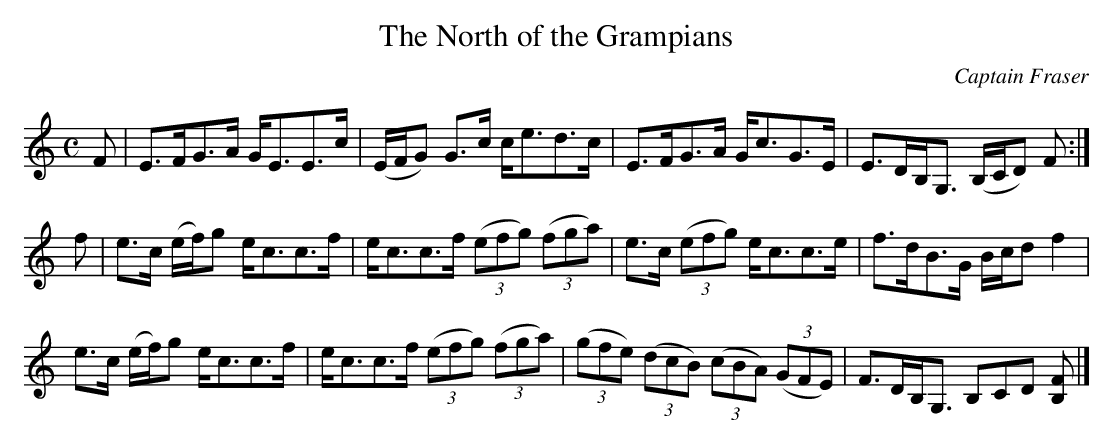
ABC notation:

X:1
T:North of the Grampians, The
C:Captain Fraser
M:C
Q:120
K:Am
F|\
E>FG>A G<EE>c| (E/F/G) G>c c<ed>c| E>FG>A G<cG>E| E>DB,<G, (B,/C/D) F:|
f|\
e>c (e/f/)g e<cc>f| e<cc>f ((3efg) ((3fga)| e>c ((3efg) e<cc>e| f>dB>G B/c/d f2|
e>c (e/f/)g e<cc>f| e<cc>f ((3efg) ((3fga)| ((3gfe) ((3dcB) ((3cBA) ((3GFE)| F>DB,<G, B,CD [FB,]|]
